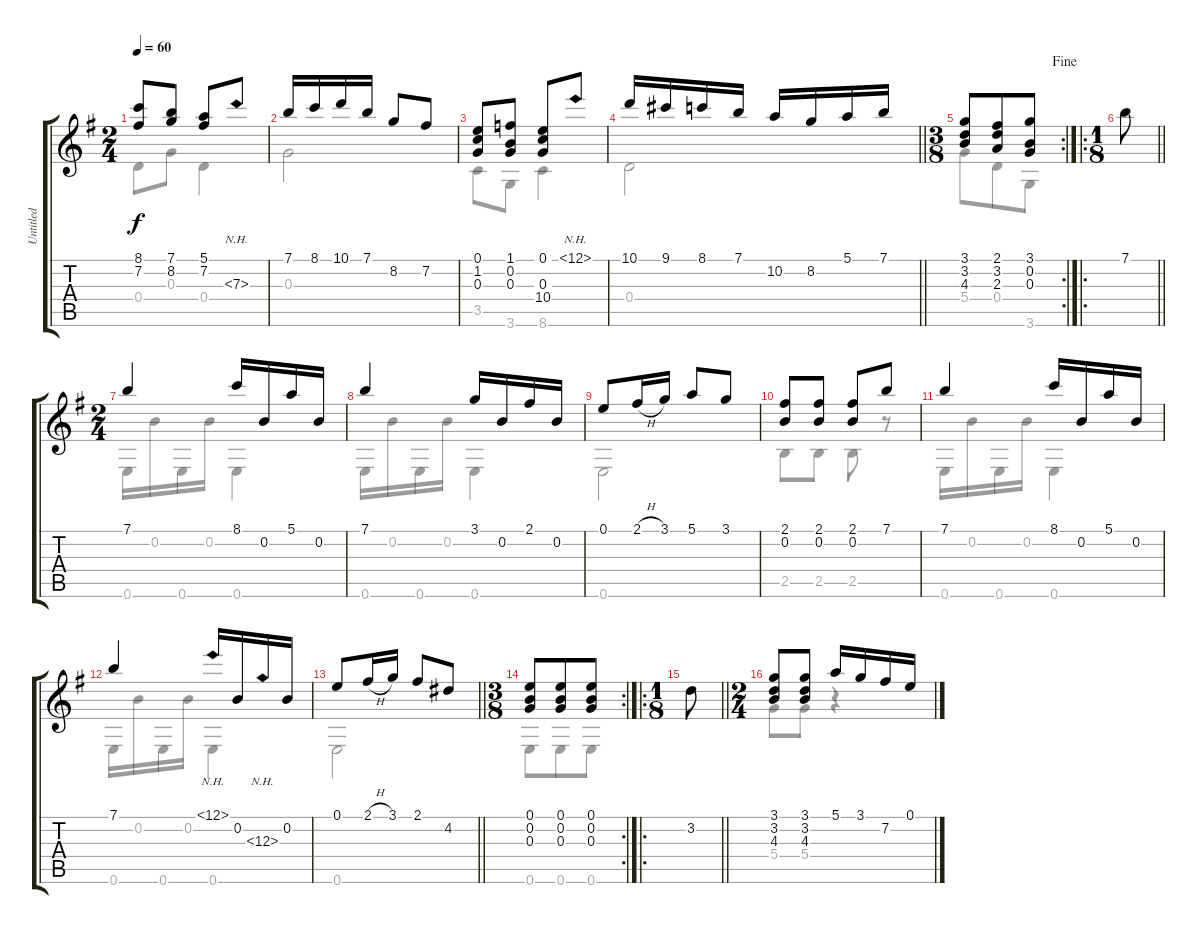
\track ("Untitled" "Untitled") {instrument acousticguitarnylon}
\staff {score tabs}
\tuning (E4 B3 G3 D3 A2 E2) {hide}
\voice
\ts (2 4)
\tempo 60
\clef g2
\ks g
(8.1 7.2).8{dy f} (7.1 8.2).8 (5.1 7.2).8 7.3{nh}.8 |
7.1.16 8.1.16 10.1.16 7.1.16 8.2.8 7.2.8 |
(0.1 1.2 0.3).8 (1.1 0.2 0.3).8 (0.1 0.3 10.4).8 12.1{nh}.8 |
\barLineRight lightlight
10.1.16 9.1.16 8.1.16 7.1.16 10.2.16 8.2.16 5.1.16 7.1.16 |
\rc 2
\ts (3 8)
\jump fine
(3.1 3.2 4.3).8 (2.1 3.2 2.3).8 (3.1 0.2 0.3).8 |
\ro
\ts (1 8)
\barLineRight lightlight
7.1.8 |
\ts (2 4)
7.1.4 8.1.16 0.2.16 5.1.16 0.2.16 |
7.1.4 3.1.16 0.2.16 2.1.16 0.2.16 |
0.1.8 2.1{h}.16 3.1.16 5.1.8 3.1.8 |
(2.1 0.2).8 (2.1 0.2).8 (2.1 0.2).8 7.1.8 |
7.1.4 8.1.16 0.2.16 5.1.16 0.2.16 |
7.1.4 12.1{nh}.16 0.2.16 12.3{nh}.16 0.2.16 |
\barLineRight lightlight
0.1.8 2.1{h}.16 3.1.16 2.1.8 4.2.8 |
\rc 2
\ts (3 8)
(0.1 0.2 0.3).8 (0.1 0.2 0.3).8 (0.1 0.2 0.3).8 |
\ro
\ts (1 8)
\barLineRight lightlight
3.2.8 |
\ts (2 4)
(3.1 3.2 4.3).8 (3.1 3.2 4.3).8 5.1.16 3.1.16 7.2.16 0.1.16
\voice
\clef g2
\ottava regular
\simile none
\ks g
0.4.8{dy f} 0.3.8 0.4.4 |
0.3.2 |
3.5.8 3.6.8 8.6.4 |
\barLineRight lightlight
0.4.2 |
5.4.8 0.4.8 3.6.8 |
\barLineRight lightlight
|
0.6.16 0.2.16 0.6.16 0.2.16 0.6.4 |
0.6.16 0.2.16 0.6.16 0.2.16 0.6.4 |
0.6.2 |
2.5.8 2.5.8 2.5.8 r.8 |
0.6.16 0.2.16 0.6.16 0.2.16 0.6.4 |
0.6.16 0.2.16 0.6.16 0.2.16 0.6.4 |
\barLineRight lightlight
0.6.2 |
0.6.8 0.6.8 0.6.8 |
\barLineRight lightlight
|
5.4.8 5.4.8 r.4
